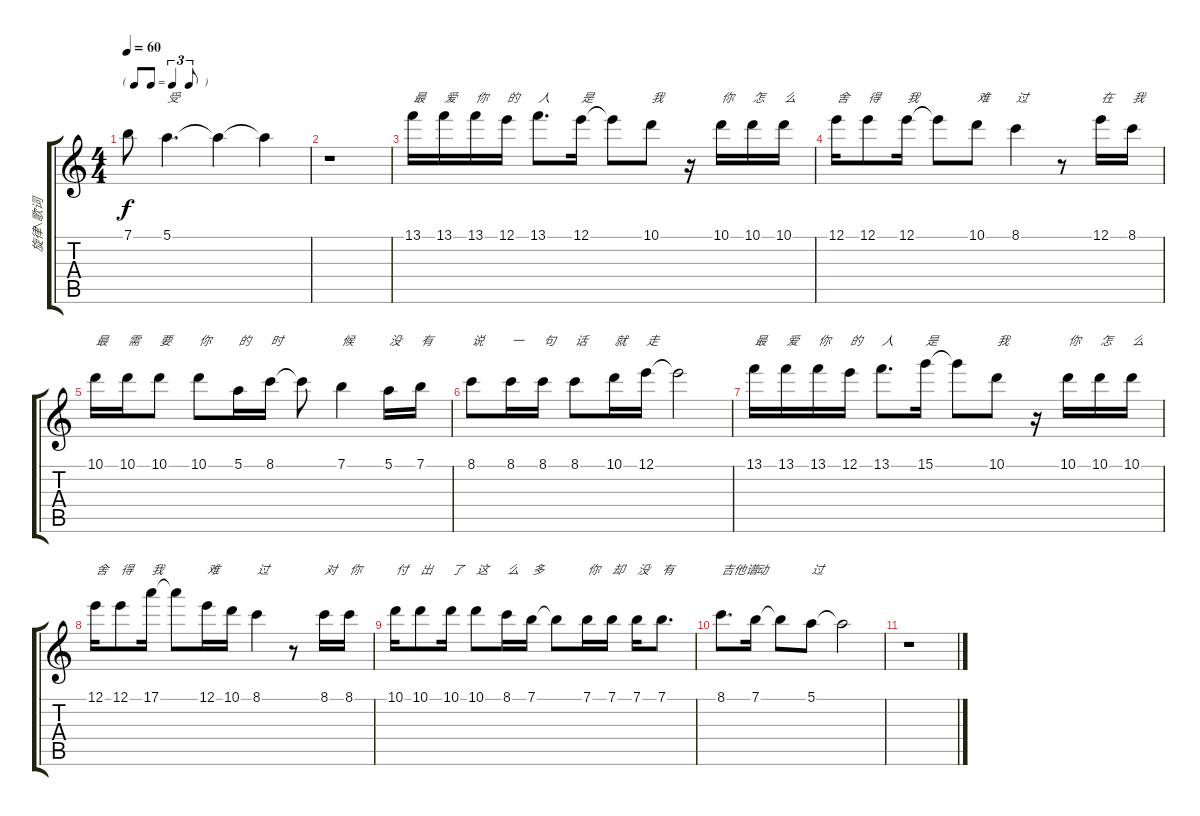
\track ("旋律\\歌词" "旋律\\歌词") {instrument acousticguitarnylon}
\staff {score tabs}
\tuning (E4 B3 G3 D3 A2 E2) {hide}
\ts (4 4)
\tf triplet8th
\tempo 60
\clef g2
\ks c
7.1{t}.8{dy f} 5.1.4{d txt "受"} 5.1{t}.4 5.1{t}.4 |
r.1 |
13.1.16{txt "最"} 13.1.16{txt "爱"} 13.1.16{txt "你"} 12.1.16{txt "的"} 13.1.8{d txt "人"} 12.1.16{txt "是"} 12.1{t}.8 10.1.8{txt "我"} r.16 10.1.16{txt "你"} 10.1.16{txt "怎"} 10.1.16{txt "么"} |
12.1.16{txt "舍"} 12.1.8{txt "得"} 12.1.16{txt "我"} 12.1{t}.8 10.1.8{txt "难"} 8.1.4{txt "过"} r.8 12.1.16{txt "在"} 8.1.16{txt "我"} |
10.1.16{txt "最"} 10.1.16{txt "需"} 10.1.8{txt "要"} 10.1.8{txt "你"} 5.1.16{txt "的"} 8.1.16{txt "时"} 8.1{t}.8 7.1.4{txt "候"} 5.1.16{txt "没"} 7.1.16{txt "有"} |
8.1.8{txt "说"} 8.1.16{txt "一"} 8.1.16{txt "句"} 8.1.8{txt "话"} 10.1.16{txt "就"} 12.1.16{txt "走"} 12.1{t}.2 |
13.1.16{txt "最"} 13.1.16{txt "爱"} 13.1.16{txt "你"} 12.1.16{txt "的"} 13.1.8{d txt "人"} 15.1.16{txt "是"} 15.1{t}.8 10.1.8{txt "我"} r.16 10.1.16{txt "你"} 10.1.16{txt "怎"} 10.1.16{txt "么"} |
12.1.16{txt "舍"} 12.1.8{txt "得"} 17.1.16{txt "我"} 17.1{t}.8 12.1.16{txt "难"} 10.1.16 8.1.4{txt "过"} r.8 8.1.16{txt "对"} 8.1.16{txt "你"} |
10.1.16{txt "付"} 10.1.8{txt "出"} 10.1.16{txt "了"} 10.1.8{txt "这"} 8.1.16{txt "么"} 7.1.16{txt "多"} 7.1{t}.8 7.1.16{txt "你"} 7.1.16{txt "却"} 7.1.16{txt "没"} 7.1.8{d txt "有"} |
8.1.8{d txt "吉他谱"} 7.1.16{txt "动"} 7.1{t}.8 5.1.8{txt "过"} 5.1{t}.2 |
r.1
